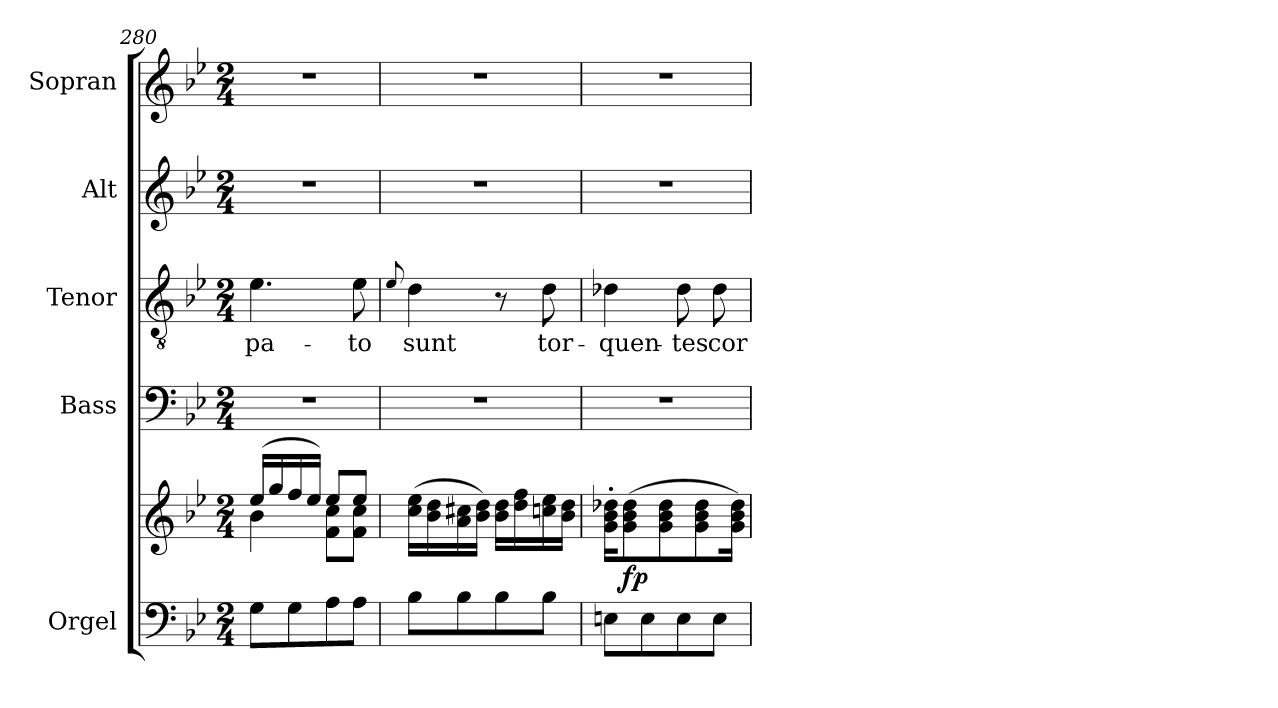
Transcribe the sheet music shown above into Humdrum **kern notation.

**kern	**kern	**dynam	**kern	**kern	**text	**kern	**kern
*part5	*part5	*part5	*part4	*part3	*part3	*part2	*part1
*staff6	*staff5	*staff5/6	*staff4	*staff3	*staff3	*staff2	*staff1
*I"Orgel	*	*	*I"Bass	*I"Tenor	*	*I"Alt	*I"Sopran
*I'Org.	*	*	*I'B.	*I'T.	*	*I'A.	*I'S.
*clefF4	*clefG2	*	*clefF4	*clefGv2	*	*clefG2	*clefG2
*k[b-e-]	*k[b-e-]	*	*k[b-e-]	*k[b-e-]	*	*k[b-e-]	*k[b-e-]
*B-:	*B-:	*	*B-:	*B-:	*	*B-:	*B-:
*M2/4	*M2/4	*	*M2/4	*M2/4	*	*M2/4	*M2/4
=280	=280	=280	=280	=280	=280	=280	=280
*	*^	*	*	*	*	*	*
!	!	!	!	!	!	!LO:LY:b	!	!
8G\L	(>16ee-/LL	4b-\	.	2r	4.e-\	-pa-	2r	2r
.	16gg/	.	.	.	.	.	.	.
8G\	16ff/	.	.	.	.	.	.	.
.	16ee-/JJ)	.	.	.	.	.	.	.
8A\	8ee-/L	8f\ 8cc\L	.	.	.	.	.	.
!	!	!	!	!	!	!LO:LY:b	!	!
8A\J	8ee-/J	8f\ 8cc\J	.	.	8e-\	-to	.	.
*	*v	*v	*	*	*	*	*	*
=281	=281	=281	=281	=281	=281	=281	=281
.	.	.	.	8qqe-/	.	.	.
!	!	!	!	!	!LO:LY:b	!	!
8B-\L	(>16cc\ 16ee-\LL	.	2r	4d\	sunt	2r	2r
.	16b-\ 16dd\	.	.	.	.	.	.
8B-\	16a\ 16cc#X\	.	.	.	.	.	.
.	16b-\ 16dd\JJ)	.	.	.	.	.	.
8B-\	16b-\ 16dd\LL	.	.	8r	.	.	.
.	16dd\ 16ff\	.	.	.	.	.	.
!	!	!	!	!	!LO:LY:b	!	!
8B-\J	16ccn\ 16ee-\	.	.	8d\	tor-	.	.
.	16b-\ 16dd\JJ	.	.	.	.	.	.
!!LO:LB:g=z
=282	=282	=282	=282	=282	=282	=282	=282
!	!	!	!	!	!LO:LY:b	!	!
8En\L	16g\'> 16b-\'> 16dd-X\'>KL	.	2r	4d-X\	-quen-	2r	2r
!	!	!LO:DY:b	!	!	!	!	!
.	(>8g\ 8b-\ 8dd-\	fp	.	.	.	.	.
8E\	.	.	.	.	.	.	.
.	8g\ 8b-\ 8dd-\	.	.	.	.	.	.
!	!	!	!	!	!LO:LY:b	!	!
8E\	.	.	.	8d-\	-tes	.	.
.	8g\ 8b-\ 8dd-\	.	.	.	.	.	.
!	!	!	!	!	!LO:LY:b	!	!
8E\J	.	.	.	8d-\	cor	.	.
.	16g\ 16b-\ 16dd-\Jk)	.	.	.	.	.	.
=	=	=	=	=	=	=	=
*-	*-	*-	*-	*-	*-	*-	*-
